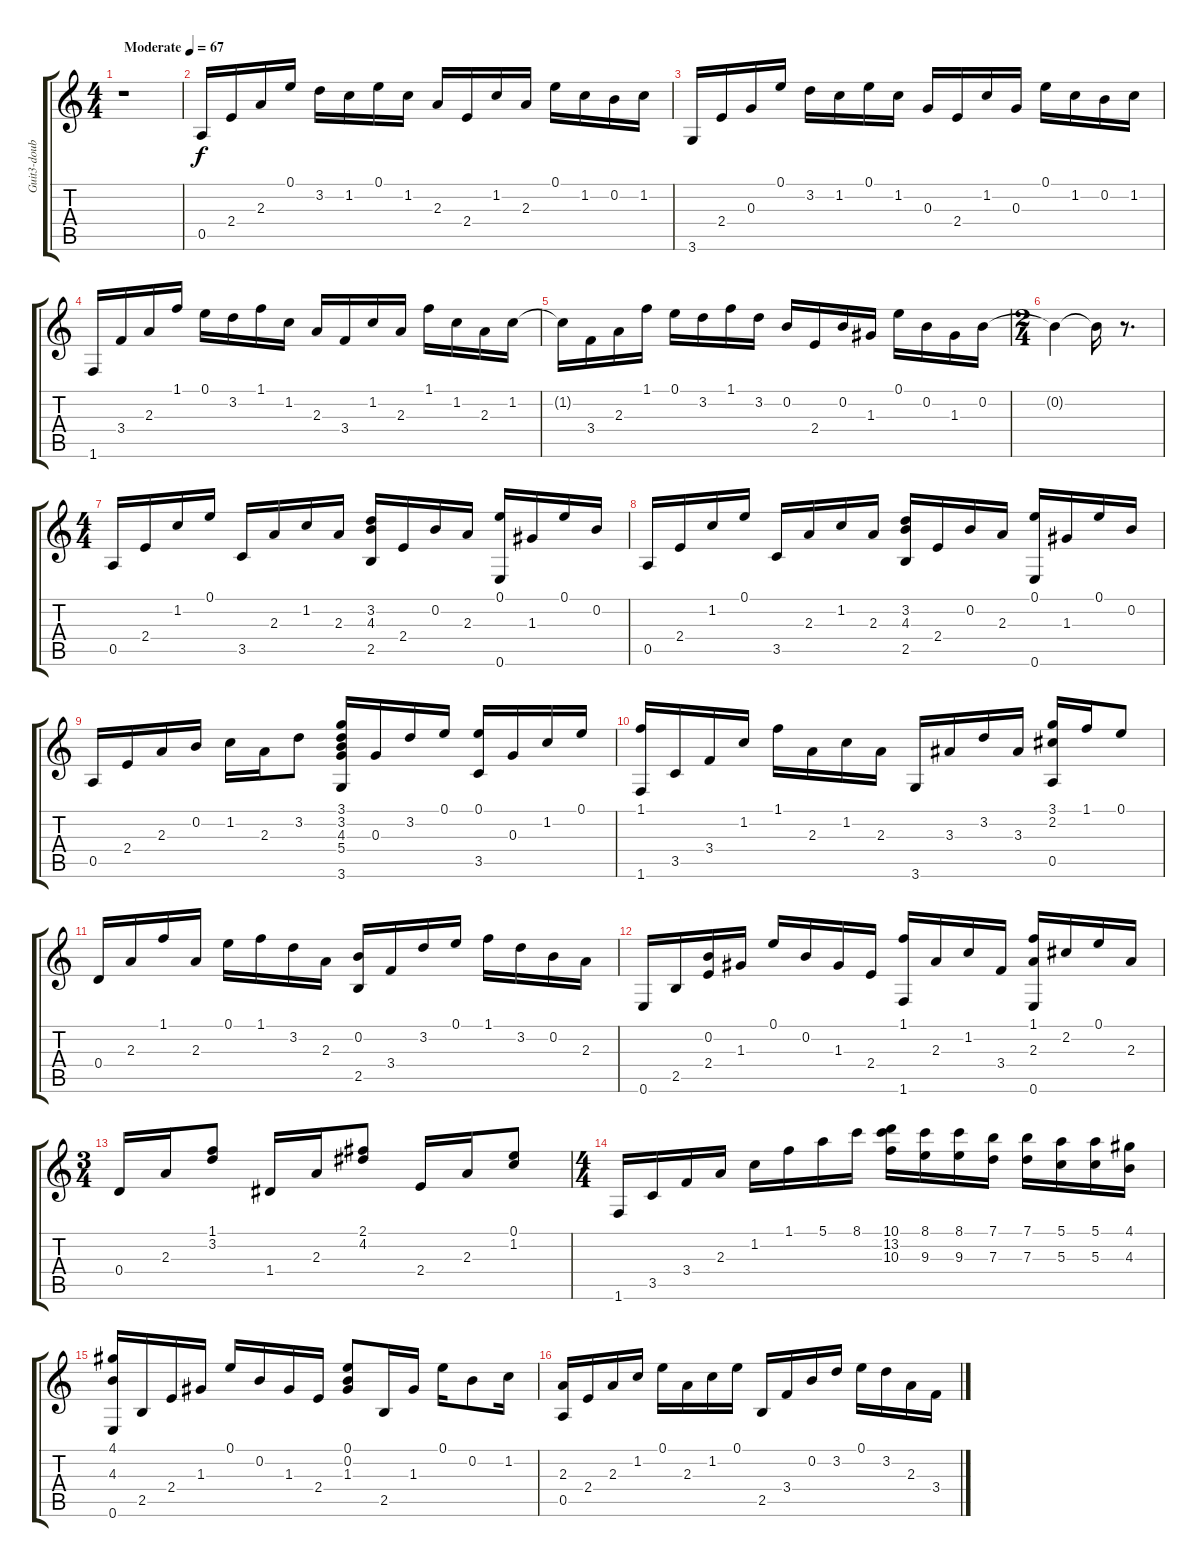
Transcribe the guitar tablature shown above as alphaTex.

\track ("Guit3-double" "Guit3-doub") {instrument acousticguitarsteel}
\staff {score tabs}
\tuning (E4 B3 G3 D3 A2 E2) {hide}
\ts (4 4)
\tempo (67 "Moderate")
\clef g2
\ks c
r.1{dy f instrument acousticguitarsteel} |
0.5.16 2.4.16 2.3.16 0.1.16 3.2.16 1.2.16 0.1.16 1.2.16 2.3.16 2.4.16 1.2.16 2.3.16 0.1.16 1.2.16 0.2.16 1.2.16 |
3.6.16 2.4.16 0.3.16 0.1.16 3.2.16 1.2.16 0.1.16 1.2.16 0.3.16 2.4.16 1.2.16 0.3.16 0.1.16 1.2.16 0.2.16 1.2.16 |
1.6.16 3.4.16 2.3.16 1.1.16 0.1.16 3.2.16 1.1.16 1.2.16 2.3.16 3.4.16 1.2.16 2.3.16 1.1.16 1.2.16 2.3.16 1.2.16 |
1.2{t}.16 3.4.16 2.3.16 1.1.16 0.1.16 3.2.16 1.1.16 3.2.16 0.2.16 2.4.16 0.2.16 1.3.16 0.1.16 0.2.16 1.3.16 0.2.16 |
\ts (2 4)
0.2{t}.4 0.2{t}.16 r.8{d} |
\ts (4 4)
0.5.16 2.4.16 1.2.16 0.1.16 3.5.16 2.3.16 1.2.16 2.3.16 (3.2 4.3 2.5).16 2.4.16 0.2.16 2.3.16 (0.1 0.6).16 1.3.16 0.1.16 0.2.16 |
0.5.16 2.4.16 1.2.16 0.1.16 3.5.16 2.3.16 1.2.16 2.3.16 (3.2 4.3 2.5).16 2.4.16 0.2.16 2.3.16 (0.1 0.6).16 1.3.16 0.1.16 0.2.16 |
0.5.16 2.4.16 2.3.16 0.2.16 1.2.16 2.3.16 3.2.8 (3.1 3.2 4.3 5.4 3.6).16 0.3.16 3.2.16 0.1.16 (0.1 3.5).16 0.3.16 1.2.16 0.1.16 |
(1.1 1.6).16 3.5.16 3.4.16 1.2.16 1.1.16 2.3.16 1.2.16 2.3.16 3.6.16 3.3.16 3.2.16 3.3.16 (3.1 2.2 0.5).16 1.1.16 0.1.8 |
0.4.16 2.3.16 1.1.16 2.3.16 0.1.16 1.1.16 3.2.16 2.3.16 (0.2 2.5).16 3.4.16 3.2.16 0.1.16 1.1.16 3.2.16 0.2.16 2.3.16 |
0.6.16 2.5.16 (0.2 2.4).16 1.3.16 0.1.16 0.2.16 1.3.16 2.4.16 (1.1 1.6).16 2.3.16 1.2.16 3.4.16 (1.1 2.3 0.6).16 2.2.16 0.1.16 2.3.16 |
\ts (3 4)
0.4.16 2.3.16 (1.1 3.2).8 1.4.16 2.3.16 (2.1 4.2).8 2.4.16 2.3.16 (0.1 1.2).8 |
\ts (4 4)
1.6.16 3.5.16 3.4.16 2.3.16 1.2.16 1.1.16 5.1.16 8.1.16 (10.1 13.2 10.3).16 (8.1 9.3).16 (8.1 9.3).16 (7.1 7.3).16 (7.1 7.3).16 (5.1 5.3).16 (5.1 5.3).16 (4.1 4.3).16 |
(4.1 4.3 0.6).16 2.5.16 2.4.16 1.3.16 0.1.16 0.2.16 1.3.16 2.4.16 (0.1 0.2 1.3).8 2.5.16 1.3.16 0.1.16 0.2.8 1.2.16 |
(2.3 0.5).16 2.4.16 2.3.16 1.2.16 0.1.16 2.3.16 1.2.16 0.1.16 2.5.16 3.4.16 0.2.16 3.2.16 0.1.16 3.2.16 2.3.16 3.4.16
